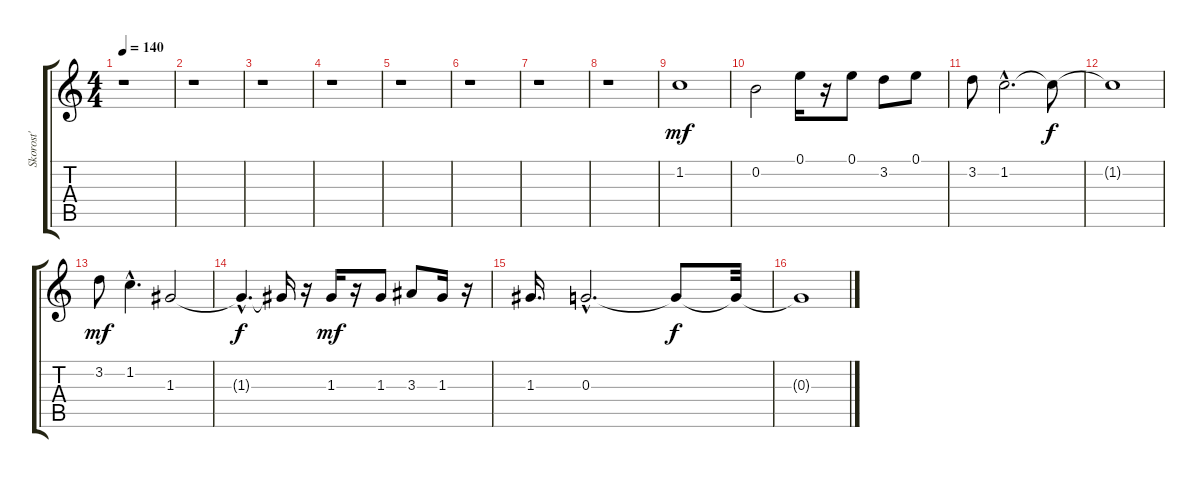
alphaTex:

\track ("Skorost'" "Skorost'") {instrument distortionguitar}
\staff {score tabs}
\tuning (E4 B3 G3 D3 A2 E2) {hide}
\ts (4 4)
\tempo 140
\clef g2
\ks c
r.1{dy mf} |
r.1 |
r.1 |
r.1 |
r.1 |
r.1 |
r.1 |
r.1 |
1.2.1 |
0.2.2 0.1.16 r.16 0.1.8 3.2.8 0.1.8 |
3.2.8 1.2{hac}.2{d} 1.2{t}.8{dy f} |
1.2{t}.1 |
3.2.8{dy mf} 1.2{hac}.4{d} 1.3.2 |
1.3{hac t}.4{d dy f} 1.3{t}.16 r.16 1.3.16{dy mf} r.16 1.3.8 3.3.8 1.3.16 r.16 |
1.3.16{d} 0.3{hac}.2{d} 0.3{t}.8{dy f} 0.3{t}.32 |
0.3{t}.1
